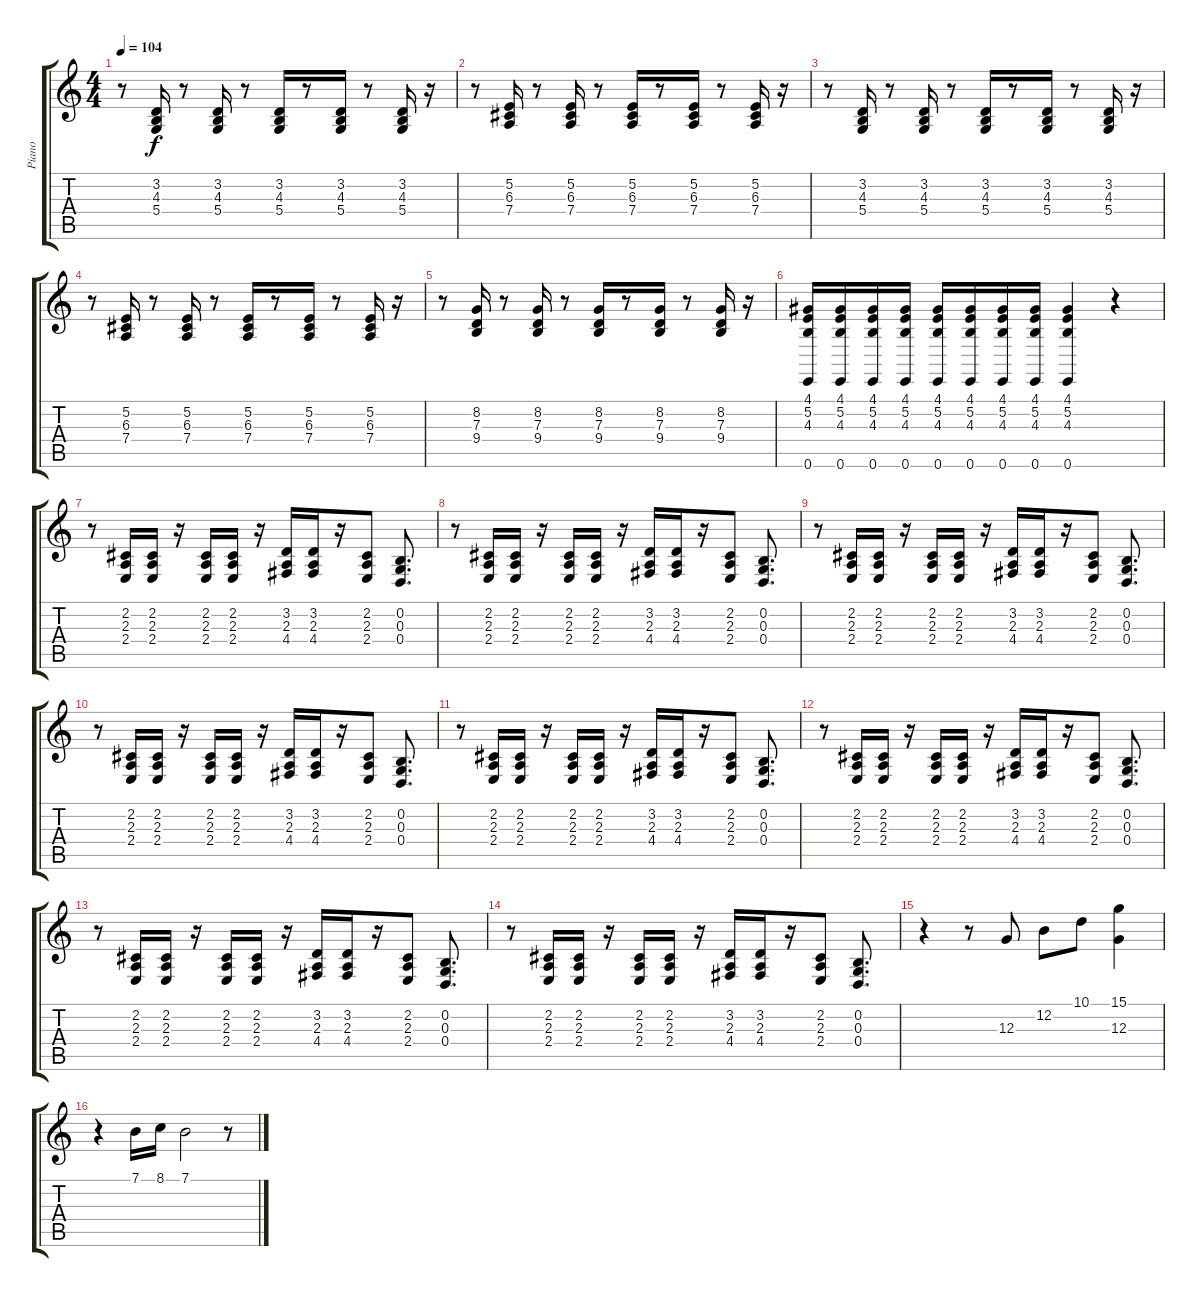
\track ("Piano" "Piano") {instrument brightacousticpiano}
\staff {score tabs}
\tuning (E4 B3 G3 D3 A2 E2) {hide}
\ts (4 4)
\tempo 104
\clef g2
\ks c
r.8{dy f} (3.2 4.3 5.4).16 r.8 (3.2 4.3 5.4).16 r.8 (3.2 4.3 5.4).16 r.8 (3.2 4.3 5.4).16 r.8 (3.2 4.3 5.4).16 r.16 |
r.8 (5.2 6.3 7.4).16 r.8 (5.2 6.3 7.4).16 r.8 (5.2 6.3 7.4).16 r.8 (5.2 6.3 7.4).16 r.8 (5.2 6.3 7.4).16 r.16 |
r.8 (3.2 4.3 5.4).16 r.8 (3.2 4.3 5.4).16 r.8 (3.2 4.3 5.4).16 r.8 (3.2 4.3 5.4).16 r.8 (3.2 4.3 5.4).16 r.16 |
r.8 (5.2 6.3 7.4).16 r.8 (5.2 6.3 7.4).16 r.8 (5.2 6.3 7.4).16 r.8 (5.2 6.3 7.4).16 r.8 (5.2 6.3 7.4).16 r.16 |
r.8 (8.2 7.3 9.4).16 r.8 (8.2 7.3 9.4).16 r.8 (8.2 7.3 9.4).16 r.8 (8.2 7.3 9.4).16 r.8 (8.2 7.3 9.4).16 r.16 |
(4.1 5.2 4.3 0.6).16 (4.1 5.2 4.3 0.6).16 (4.1 5.2 4.3 0.6).16 (4.1 5.2 4.3 0.6).16 (4.1 5.2 4.3 0.6).16 (4.1 5.2 4.3 0.6).16 (4.1 5.2 4.3 0.6).16 (4.1 5.2 4.3 0.6).16 (4.1 5.2 4.3 0.6).4 r.4 |
r.8 (2.2 2.3 2.4).16 (2.2 2.3 2.4).16 r.16 (2.2 2.3 2.4).16 (2.2 2.3 2.4).16 r.16 (3.2 2.3 4.4).16 (3.2 2.3 4.4).16 r.16 (2.2 2.3 2.4).8 (0.2 0.3 0.4).8{d} |
r.8 (2.2 2.3 2.4).16 (2.2 2.3 2.4).16 r.16 (2.2 2.3 2.4).16 (2.2 2.3 2.4).16 r.16 (3.2 2.3 4.4).16 (3.2 2.3 4.4).16 r.16 (2.2 2.3 2.4).8 (0.2 0.3 0.4).8{d} |
r.8 (2.2 2.3 2.4).16 (2.2 2.3 2.4).16 r.16 (2.2 2.3 2.4).16 (2.2 2.3 2.4).16 r.16 (3.2 2.3 4.4).16 (3.2 2.3 4.4).16 r.16 (2.2 2.3 2.4).8 (0.2 0.3 0.4).8{d} |
r.8 (2.2 2.3 2.4).16 (2.2 2.3 2.4).16 r.16 (2.2 2.3 2.4).16 (2.2 2.3 2.4).16 r.16 (3.2 2.3 4.4).16 (3.2 2.3 4.4).16 r.16 (2.2 2.3 2.4).8 (0.2 0.3 0.4).8{d} |
r.8 (2.2 2.3 2.4).16 (2.2 2.3 2.4).16 r.16 (2.2 2.3 2.4).16 (2.2 2.3 2.4).16 r.16 (3.2 2.3 4.4).16 (3.2 2.3 4.4).16 r.16 (2.2 2.3 2.4).8 (0.2 0.3 0.4).8{d} |
r.8 (2.2 2.3 2.4).16 (2.2 2.3 2.4).16 r.16 (2.2 2.3 2.4).16 (2.2 2.3 2.4).16 r.16 (3.2 2.3 4.4).16 (3.2 2.3 4.4).16 r.16 (2.2 2.3 2.4).8 (0.2 0.3 0.4).8{d} |
r.8 (2.2 2.3 2.4).16 (2.2 2.3 2.4).16 r.16 (2.2 2.3 2.4).16 (2.2 2.3 2.4).16 r.16 (3.2 2.3 4.4).16 (3.2 2.3 4.4).16 r.16 (2.2 2.3 2.4).8 (0.2 0.3 0.4).8{d} |
r.8 (2.2 2.3 2.4).16 (2.2 2.3 2.4).16 r.16 (2.2 2.3 2.4).16 (2.2 2.3 2.4).16 r.16 (3.2 2.3 4.4).16 (3.2 2.3 4.4).16 r.16 (2.2 2.3 2.4).8 (0.2 0.3 0.4).8{d} |
r.4 r.8 12.3.8 12.2.8 10.1.8 (15.1 12.3).4 |
r.4 7.1.16 8.1.16 7.1.2 r.8
